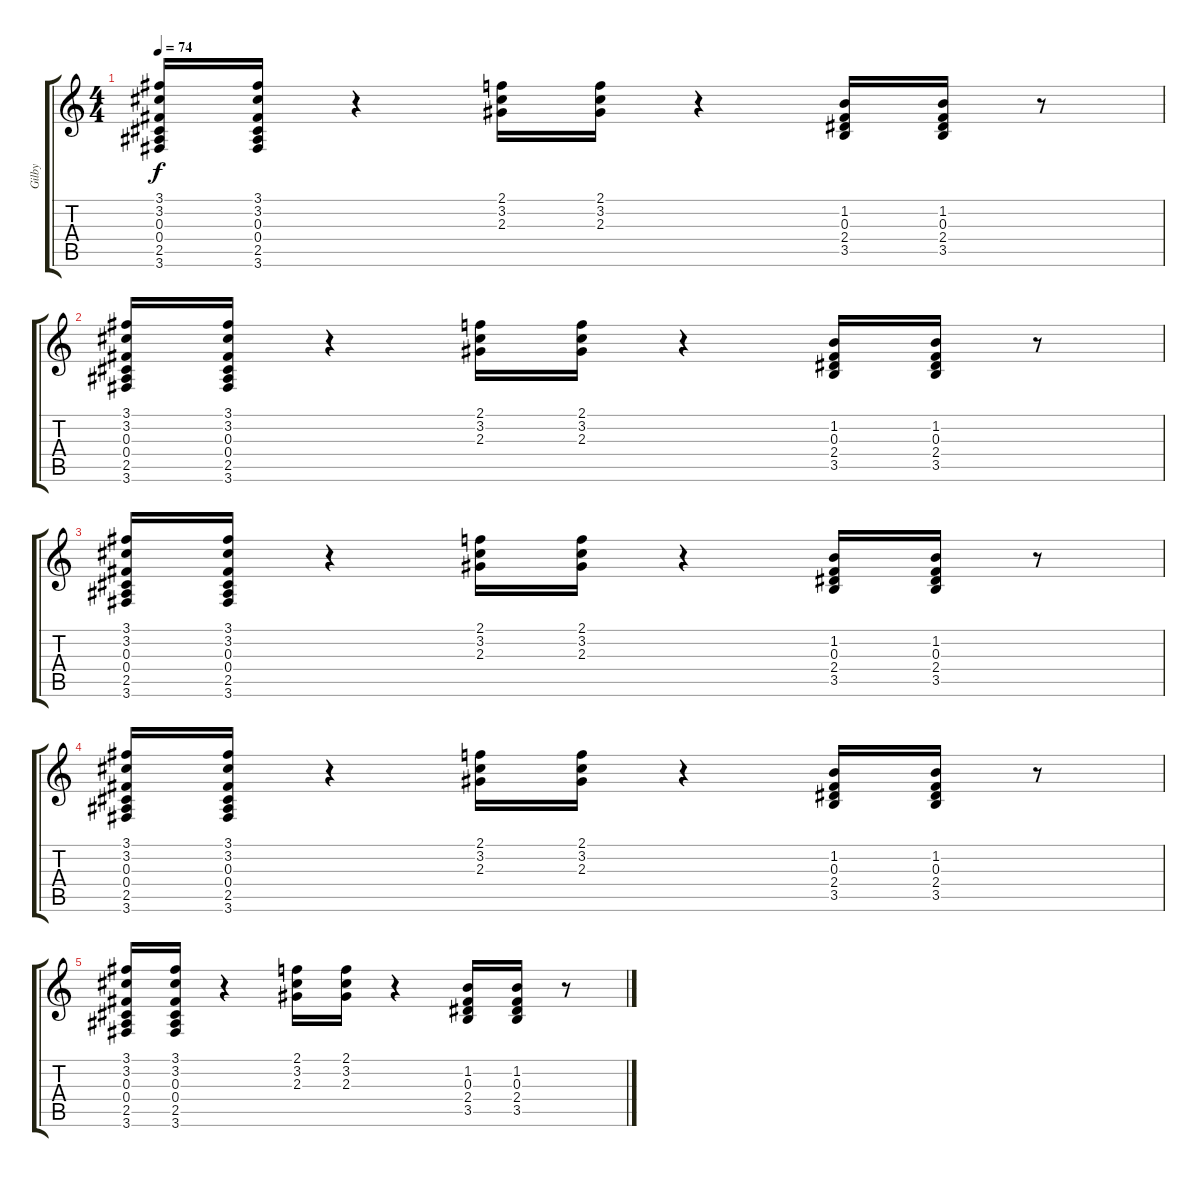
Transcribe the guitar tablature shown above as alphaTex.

\track ("Gilby" "Gilby") {instrument electricguitarjazz}
\staff {score tabs}
\tuning (Eb4 Bb3 Gb3 Db3 Ab2 Eb2) {hide}
\ts (4 4)
\tempo 74
\clef g2
\ks c
(3.1 3.2 0.3 0.4 2.5 3.6).16{dy f instrument electricguitarjazz} (3.1 3.2 0.3 0.4 2.5 3.6).16 r.4 (2.1 3.2 2.3).16 (2.1 3.2 2.3).16 r.4 (1.2 0.3 2.4 3.5).16 (1.2 0.3 2.4 3.5).16 r.8 |
(3.1 3.2 0.3 0.4 2.5 3.6).16{instrument electricguitarjazz} (3.1 3.2 0.3 0.4 2.5 3.6).16 r.4 (2.1 3.2 2.3).16 (2.1 3.2 2.3).16 r.4 (1.2 0.3 2.4 3.5).16 (1.2 0.3 2.4 3.5).16 r.8 |
(3.1 3.2 0.3 0.4 2.5 3.6).16{instrument electricguitarjazz} (3.1 3.2 0.3 0.4 2.5 3.6).16 r.4 (2.1 3.2 2.3).16 (2.1 3.2 2.3).16 r.4 (1.2 0.3 2.4 3.5).16 (1.2 0.3 2.4 3.5).16 r.8 |
(3.1 3.2 0.3 0.4 2.5 3.6).16{instrument electricguitarjazz} (3.1 3.2 0.3 0.4 2.5 3.6).16 r.4 (2.1 3.2 2.3).16 (2.1 3.2 2.3).16 r.4 (1.2 0.3 2.4 3.5).16 (1.2 0.3 2.4 3.5).16 r.8 |
(3.1 3.2 0.3 0.4 2.5 3.6).16{instrument electricguitarjazz} (3.1 3.2 0.3 0.4 2.5 3.6).16 r.4 (2.1 3.2 2.3).16 (2.1 3.2 2.3).16 r.4 (1.2 0.3 2.4 3.5).16 (1.2 0.3 2.4 3.5).16 r.8
